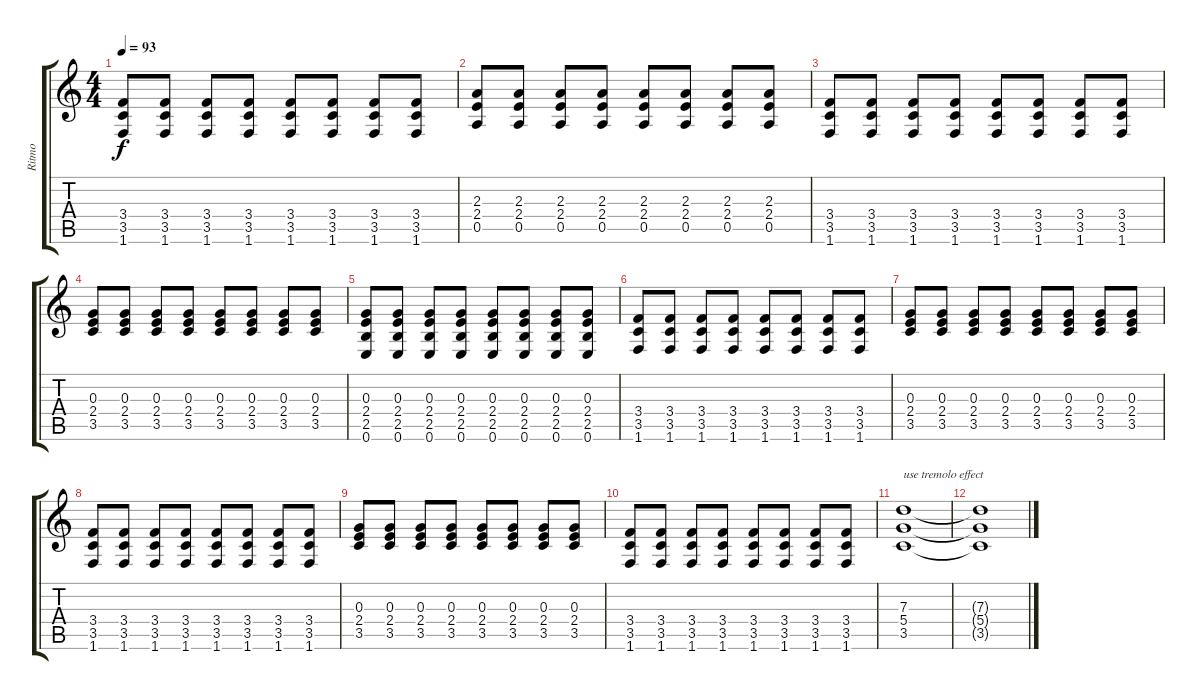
\track ("Ritmo" "Ritmo") {instrument distortionguitar}
\staff {score tabs}
\tuning (E4 B3 G3 D3 A2 E2) {hide}
\ts (4 4)
\tempo 93
\clef g2
\ks c
(3.4 3.5 1.6).8{dy f} (3.4 3.5 1.6).8 (3.4 3.5 1.6).8 (3.4 3.5 1.6).8 (3.4 3.5 1.6).8 (3.4 3.5 1.6).8 (3.4 3.5 1.6).8 (3.4 3.5 1.6).8 |
(2.3 2.4 0.5).8 (2.3 2.4 0.5).8 (2.3 2.4 0.5).8 (2.3 2.4 0.5).8 (2.3 2.4 0.5).8 (2.3 2.4 0.5).8 (2.3 2.4 0.5).8 (2.3 2.4 0.5).8 |
(3.4 3.5 1.6).8 (3.4 3.5 1.6).8 (3.4 3.5 1.6).8 (3.4 3.5 1.6).8 (3.4 3.5 1.6).8 (3.4 3.5 1.6).8 (3.4 3.5 1.6).8 (3.4 3.5 1.6).8 |
(0.3 2.4 3.5).8 (0.3 2.4 3.5).8 (0.3 2.4 3.5).8 (0.3 2.4 3.5).8 (0.3 2.4 3.5).8 (0.3 2.4 3.5).8 (0.3 2.4 3.5).8 (0.3 2.4 3.5).8 |
(0.3 2.4 2.5 0.6).8 (0.3 2.4 2.5 0.6).8 (0.3 2.4 2.5 0.6).8 (0.3 2.4 2.5 0.6).8 (0.3 2.4 2.5 0.6).8 (0.3 2.4 2.5 0.6).8 (0.3 2.4 2.5 0.6).8 (0.3 2.4 2.5 0.6).8 |
(3.4 3.5 1.6).8 (3.4 3.5 1.6).8 (3.4 3.5 1.6).8 (3.4 3.5 1.6).8 (3.4 3.5 1.6).8 (3.4 3.5 1.6).8 (3.4 3.5 1.6).8 (3.4 3.5 1.6).8 |
(0.3 2.4 3.5).8 (0.3 2.4 3.5).8 (0.3 2.4 3.5).8 (0.3 2.4 3.5).8 (0.3 2.4 3.5).8 (0.3 2.4 3.5).8 (0.3 2.4 3.5).8 (0.3 2.4 3.5).8 |
(3.4 3.5 1.6).8 (3.4 3.5 1.6).8 (3.4 3.5 1.6).8 (3.4 3.5 1.6).8 (3.4 3.5 1.6).8 (3.4 3.5 1.6).8 (3.4 3.5 1.6).8 (3.4 3.5 1.6).8 |
(0.3 2.4 3.5).8 (0.3 2.4 3.5).8 (0.3 2.4 3.5).8 (0.3 2.4 3.5).8 (0.3 2.4 3.5).8 (0.3 2.4 3.5).8 (0.3 2.4 3.5).8 (0.3 2.4 3.5).8 |
(3.4 3.5 1.6).8 (3.4 3.5 1.6).8 (3.4 3.5 1.6).8 (3.4 3.5 1.6).8 (3.4 3.5 1.6).8 (3.4 3.5 1.6).8 (3.4 3.5 1.6).8 (3.4 3.5 1.6).8 |
(7.3 5.4 3.5).1{txt "use tremolo effect"} |
(7.3{t} 5.4{t} 3.5{t}).1
